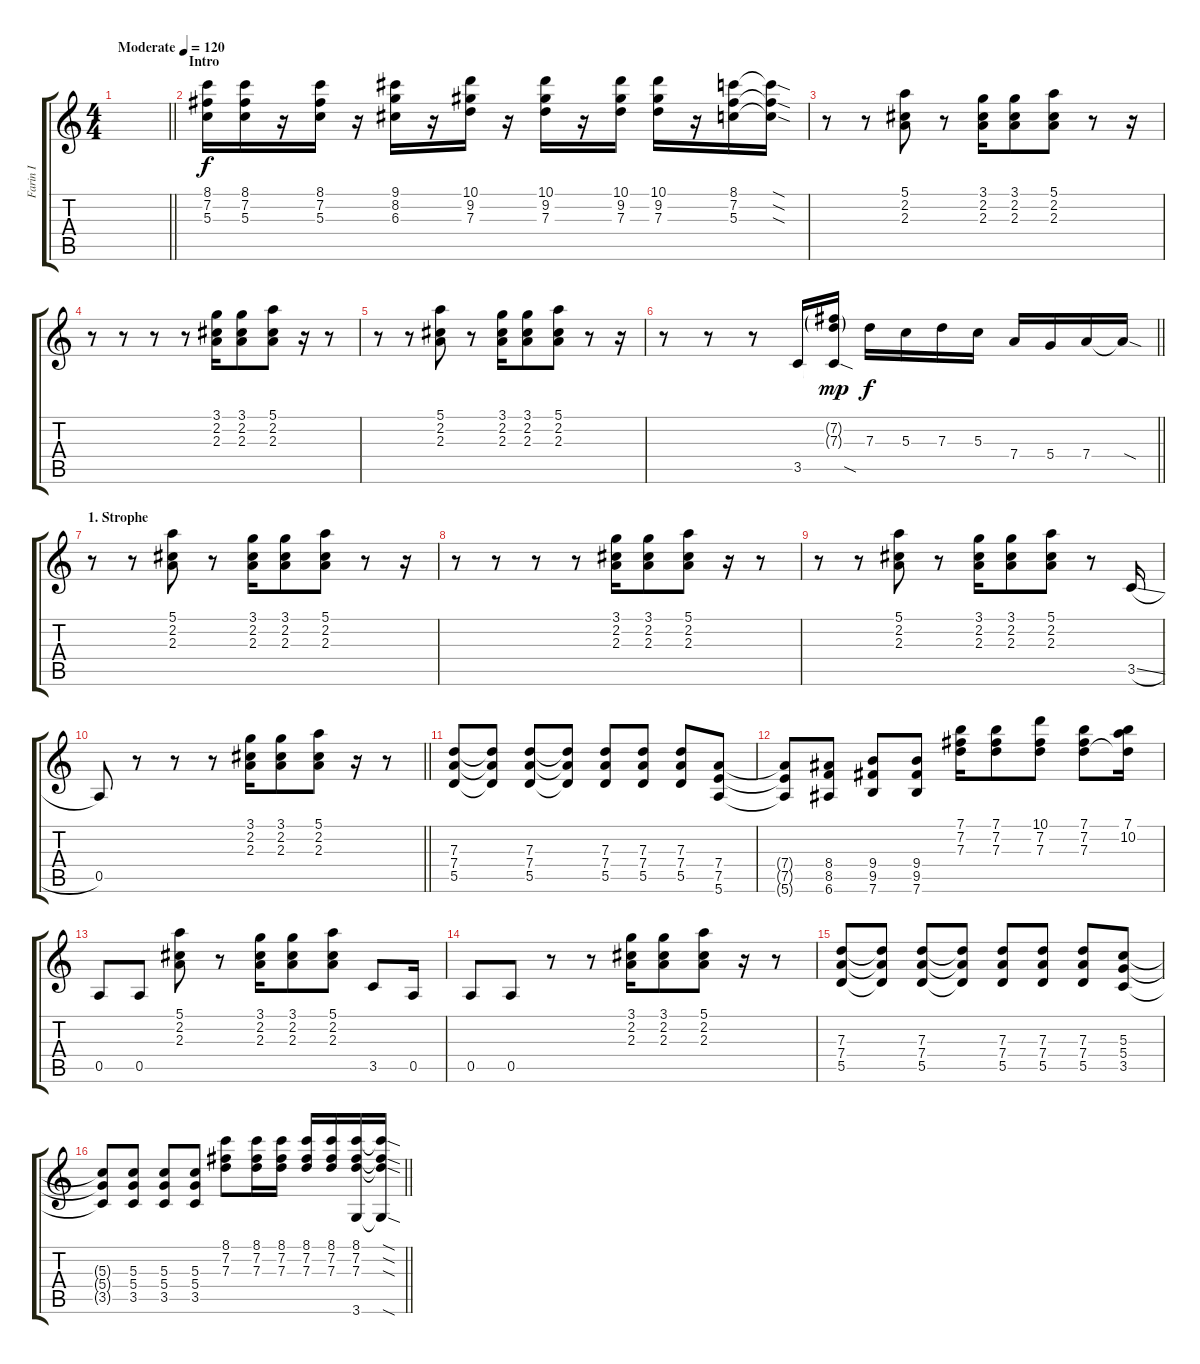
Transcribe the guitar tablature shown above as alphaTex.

\track ("Farin I" "Farin I") {instrument distortionguitar}
\staff {score tabs}
\tuning (E4 B3 G3 D3 A2 E2) {hide}
\ts (4 4)
\tempo (120 "Moderate")
\clef g2
\barLineRight lightlight
\ks c
|
\section ("" "Intro")
(8.1 7.2 5.3).16 (8.1 7.2 5.3).16 r.16 (8.1 7.2 5.3).16 r.16 (9.1 8.2 6.3).16 r.16 (10.1 9.2 7.3).16 r.16 (10.1 9.2 7.3).16 r.16 (10.1 9.2 7.3).16 (10.1 9.2 7.3).16 r.16 (8.1 7.2 5.3).16 (8.1{sod t} 7.2{sod t} 5.3{sod t}).16 |
r.8 r.8 (5.1 2.2 2.3).8 r.8 (3.1 2.2 2.3).16 (3.1 2.2 2.3).8 (5.1 2.2 2.3).8 r.8 r.16 |
r.8 r.8 r.8 r.8 (3.1 2.2 2.3).16 (3.1 2.2 2.3).8 (5.1 2.2 2.3).8 r.16 r.8 |
r.8 r.8 (5.1 2.2 2.3).8 r.8 (3.1 2.2 2.3).16 (3.1 2.2 2.3).8 (5.1 2.2 2.3).8 r.8 r.16 |
\barLineRight lightlight
r.8 r.8 r.8 3.5.16 (7.2{g} 7.3{g} 3.5{sod t}).16{dy mp} 7.3.16{dy f} 5.3.16 7.3.16 5.3.16 7.4.16 5.4.16 7.4.16 7.4{sod t}.16 |
\section ("" "1. Strophe")
r.8 r.8 (5.1 2.2 2.3).8 r.8 (3.1 2.2 2.3).16 (3.1 2.2 2.3).8 (5.1 2.2 2.3).8 r.8 r.16 |
r.8 r.8 r.8 r.8 (3.1 2.2 2.3).16 (3.1 2.2 2.3).8 (5.1 2.2 2.3).8 r.16 r.8 |
r.8 r.8 (5.1 2.2 2.3).8 r.8 (3.1 2.2 2.3).16 (3.1 2.2 2.3).8 (5.1 2.2 2.3).8 r.8 3.5{sl}.16 |
\barLineRight lightlight
0.5.8 r.8 r.8 r.8 (3.1 2.2 2.3).16 (3.1 2.2 2.3).8 (5.1 2.2 2.3).8 r.16 r.8 |
(7.3 7.4 5.5).8 (7.3{t} 7.4{t} 5.5{t}).8 (7.3 7.4 5.5).8 (7.3{t} 7.4{t} 5.5{t}).8 (7.3 7.4 5.5).8 (7.3 7.4 5.5).8 (7.3 7.4 5.5).8 (7.4 7.5 5.6).8 |
(7.4{t} 7.5{t} 5.6{t}).8 (8.4 8.5 6.6).8 (9.4 9.5 7.6).8 (9.4 9.5 7.6).8 (7.1 7.2 7.3).16 (7.1 7.2 7.3).8 (10.1 7.2 7.3).8 (7.1 7.2 7.3).8 (7.1 10.2 7.3{t}).16 |
0.5.8 0.5.8 (5.1 2.2 2.3).8 r.8 (3.1 2.2 2.3).16 (3.1 2.2 2.3).8 (5.1 2.2 2.3).8 3.5.8 0.5.16 |
0.5.8 0.5.8 r.8 r.8 (3.1 2.2 2.3).16 (3.1 2.2 2.3).8 (5.1 2.2 2.3).8 r.16 r.8 |
(7.3 7.4 5.5).8 (7.3{t} 7.4{t} 5.5{t}).8 (7.3 7.4 5.5).8 (7.3{t} 7.4{t} 5.5{t}).8 (7.3 7.4 5.5).8 (7.3 7.4 5.5).8 (7.3 7.4 5.5).8 (5.3 5.4 3.5).8 |
\barLineRight lightlight
(5.3{t} 5.4{t} 3.5{t}).8 (5.3 5.4 3.5).8 (5.3 5.4 3.5).8 (5.3 5.4 3.5).8 (8.1 7.2 7.3).8 (8.1 7.2 7.3).16 (8.1 7.2 7.3).16 (8.1 7.2 7.3).16 (8.1 7.2 7.3).16 (8.1 7.2 7.3 3.6).16 (8.1{sod t} 7.2{sod t} 7.3{sod t} 3.6{sod t}).16
